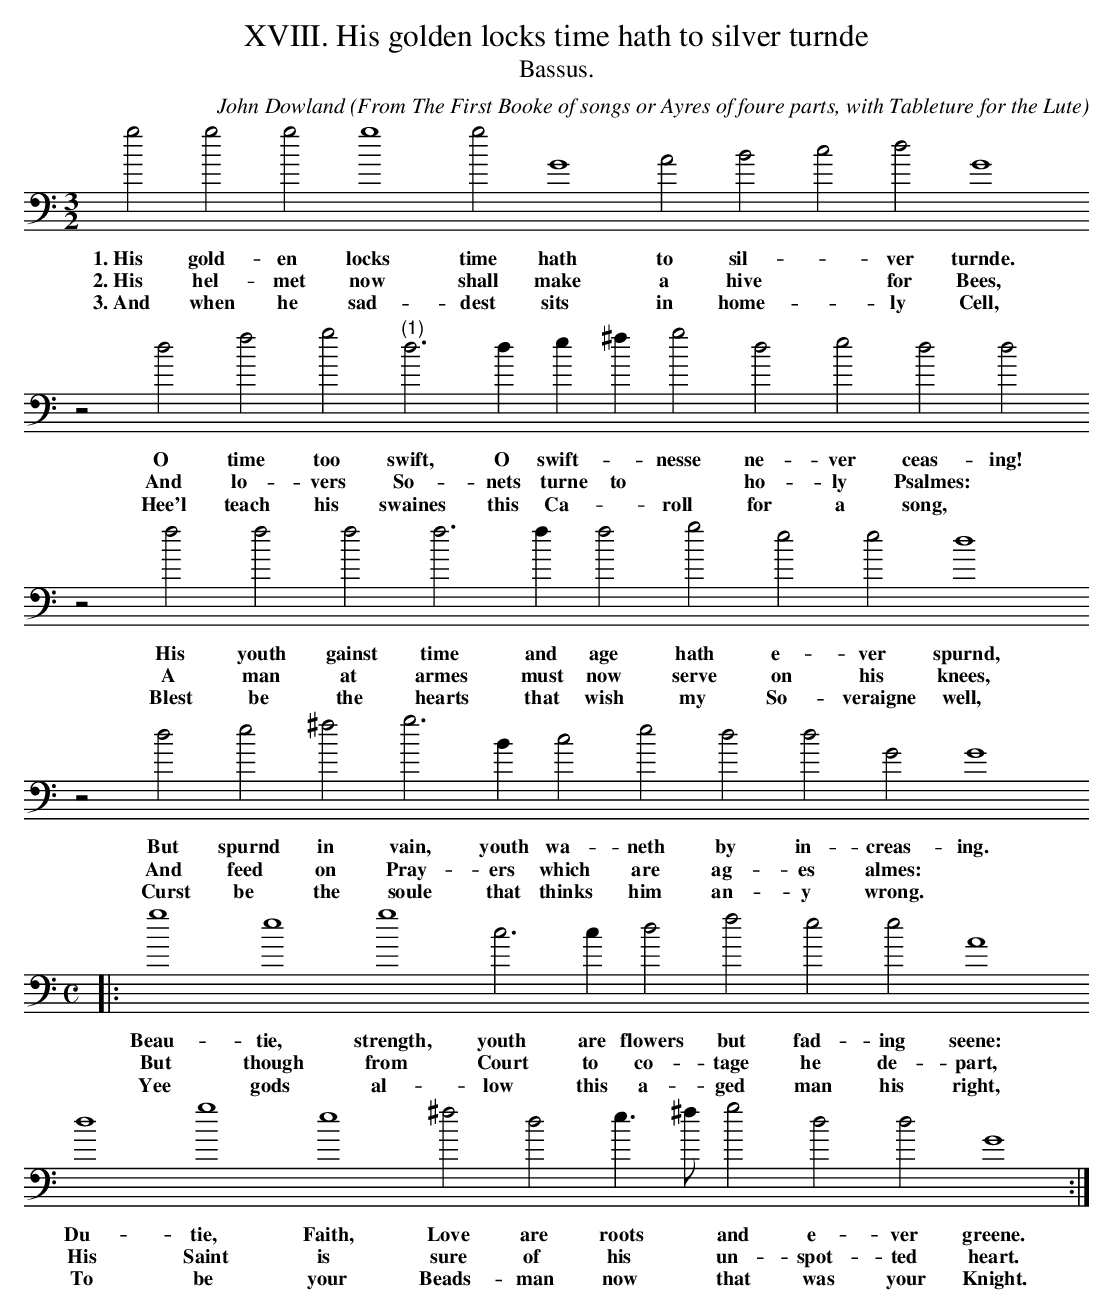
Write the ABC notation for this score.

X:1
T:XVIII. His golden locks time hath to silver turnde
T:Bassus.
C: John Dowland
O: From The First Booke of songs or Ayres of foure parts, with Tableture for the Lute
L:1/4
M:3/2
K:G mix bass
g2 g2 g2 g4 g2 G4 A2 B2 c2 d2 G4
w: 1.~His gold- en locks time hath to sil- * ver turnde.
w: 2.~His hel- met now shall make a hive * for Bees,
w: 3.~And when he sad- dest sits in home- * ly Cell,
z2 d2 f2 g2 "(1)"d3 d e ^f g2 d2 e2 d2 d2
w: O time too swift, O swift- * nesse ne- ver ceas- ing!
w: And lo- vers So- nets turne to * ho- ly Psalmes: *
w: Hee'l teach his swaines this Ca- * roll for a song, *
z2 f2 f2 f2 f3 f f2 g2 e2 e2 d4
w: His youth gainst time and age hath e- ver spurnd,
w: A man at armes must now serve on his knees,
w: Blest be the hearts that wish my So- veraigne well,
z2 d2 e2 ^f2 g3 B c2 e2 d2 d2 G2 G4
w: But spurnd in vain, youth wa- neth by in- creas- ing.
w: And feed on Pray- ers which are ag- es almes: *
w: Curst be the soule that thinks him an- y wrong. *
M:C
L:1/4
|:g4 e4 g4 c3 c d2 f2 e2 e2 A4
w: Beau- tie, strength, youth are flowers but fad- ing seene:
w: But though from Court to co- tage he de- part,
w: Yee gods al- low this a- ged man his right,
d4 g4 e4 ^f2 d2 e > ^f g2 d2 d2 G4 :|
w: Du- tie, Faith, Love are roots * and e- ver greene.
w: His Saint is sure of his * un- spot- ted heart.
w: To be your Beads- man now * that was your Knight.
